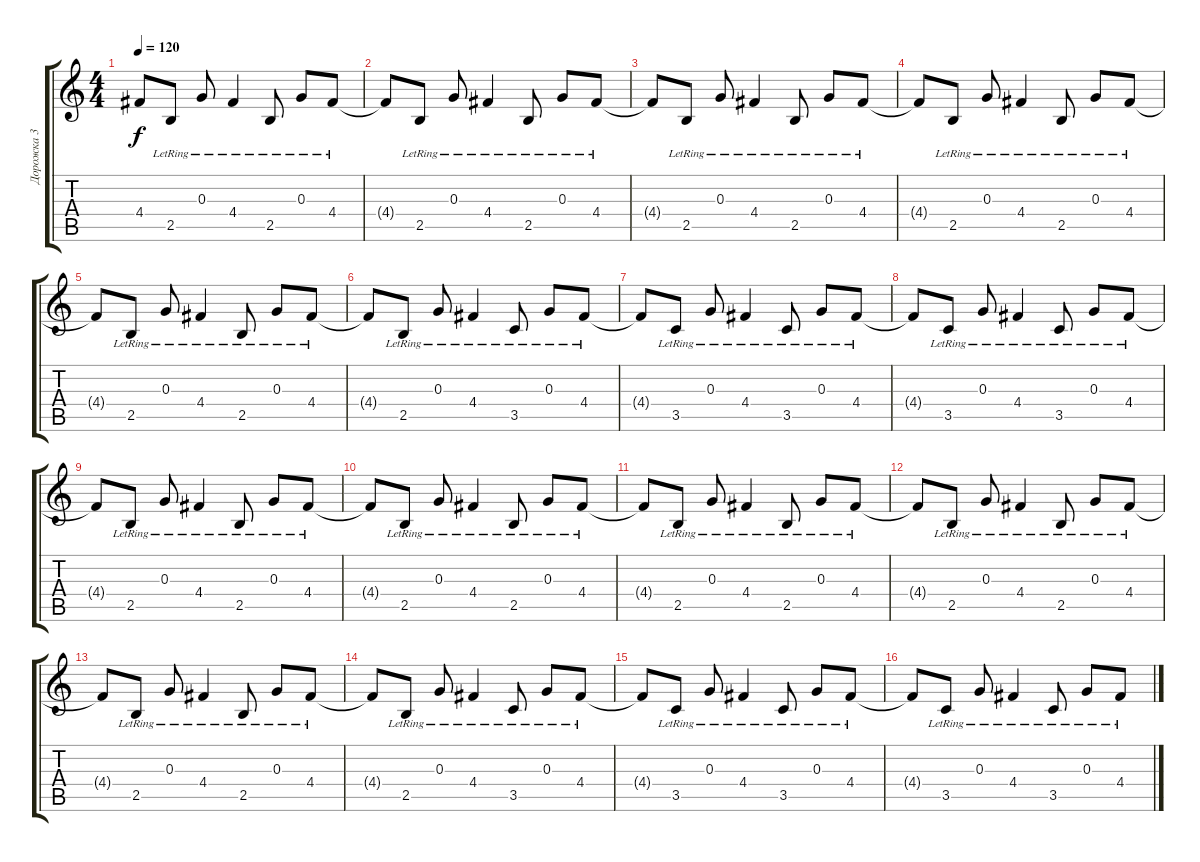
\track ("Дорожка 3" "Дорожка 3") {instrument electricguitarclean}
\staff {score tabs}
\tuning (E4 B3 G3 D3 A2 E2) {hide}
\ts (4 4)
\tempo 120
\clef g2
\ks c
4.4{t}.8{dy f} 2.5{lr}.8 0.3{lr}.8 4.4{lr}.4 2.5{lr}.8 0.3{lr}.8 4.4{lr}.8 |
4.4{t}.8 2.5{lr}.8 0.3{lr}.8 4.4{lr}.4 2.5{lr}.8 0.3{lr}.8 4.4{lr}.8 |
4.4{t}.8 2.5{lr}.8 0.3{lr}.8 4.4{lr}.4 2.5{lr}.8 0.3{lr}.8 4.4{lr}.8 |
4.4{t}.8 2.5{lr}.8 0.3{lr}.8 4.4{lr}.4 2.5{lr}.8 0.3{lr}.8 4.4{lr}.8 |
4.4{t}.8 2.5{lr}.8 0.3{lr}.8 4.4{lr}.4 2.5{lr}.8 0.3{lr}.8 4.4{lr}.8 |
4.4{t}.8 2.5{lr}.8 0.3{lr}.8 4.4{lr}.4 3.5{lr}.8 0.3{lr}.8 4.4{lr}.8 |
4.4{t}.8 3.5{lr}.8 0.3{lr}.8 4.4{lr}.4 3.5{lr}.8 0.3{lr}.8 4.4{lr}.8 |
4.4{t}.8 3.5{lr}.8 0.3{lr}.8 4.4{lr}.4 3.5{lr}.8 0.3{lr}.8 4.4{lr}.8 |
4.4{t}.8 2.5{lr}.8 0.3{lr}.8 4.4{lr}.4 2.5{lr}.8 0.3{lr}.8 4.4{lr}.8 |
4.4{t}.8 2.5{lr}.8 0.3{lr}.8 4.4{lr}.4 2.5{lr}.8 0.3{lr}.8 4.4{lr}.8 |
4.4{t}.8 2.5{lr}.8 0.3{lr}.8 4.4{lr}.4 2.5{lr}.8 0.3{lr}.8 4.4{lr}.8 |
4.4{t}.8 2.5{lr}.8 0.3{lr}.8 4.4{lr}.4 2.5{lr}.8 0.3{lr}.8 4.4{lr}.8 |
4.4{t}.8 2.5{lr}.8 0.3{lr}.8 4.4{lr}.4 2.5{lr}.8 0.3{lr}.8 4.4{lr}.8 |
4.4{t}.8 2.5{lr}.8 0.3{lr}.8 4.4{lr}.4 3.5{lr}.8 0.3{lr}.8 4.4{lr}.8 |
4.4{t}.8 3.5{lr}.8 0.3{lr}.8 4.4{lr}.4 3.5{lr}.8 0.3{lr}.8 4.4{lr}.8 |
4.4{t}.8 3.5{lr}.8 0.3{lr}.8 4.4{lr}.4 3.5{lr}.8 0.3{lr}.8 4.4{lr}.8
